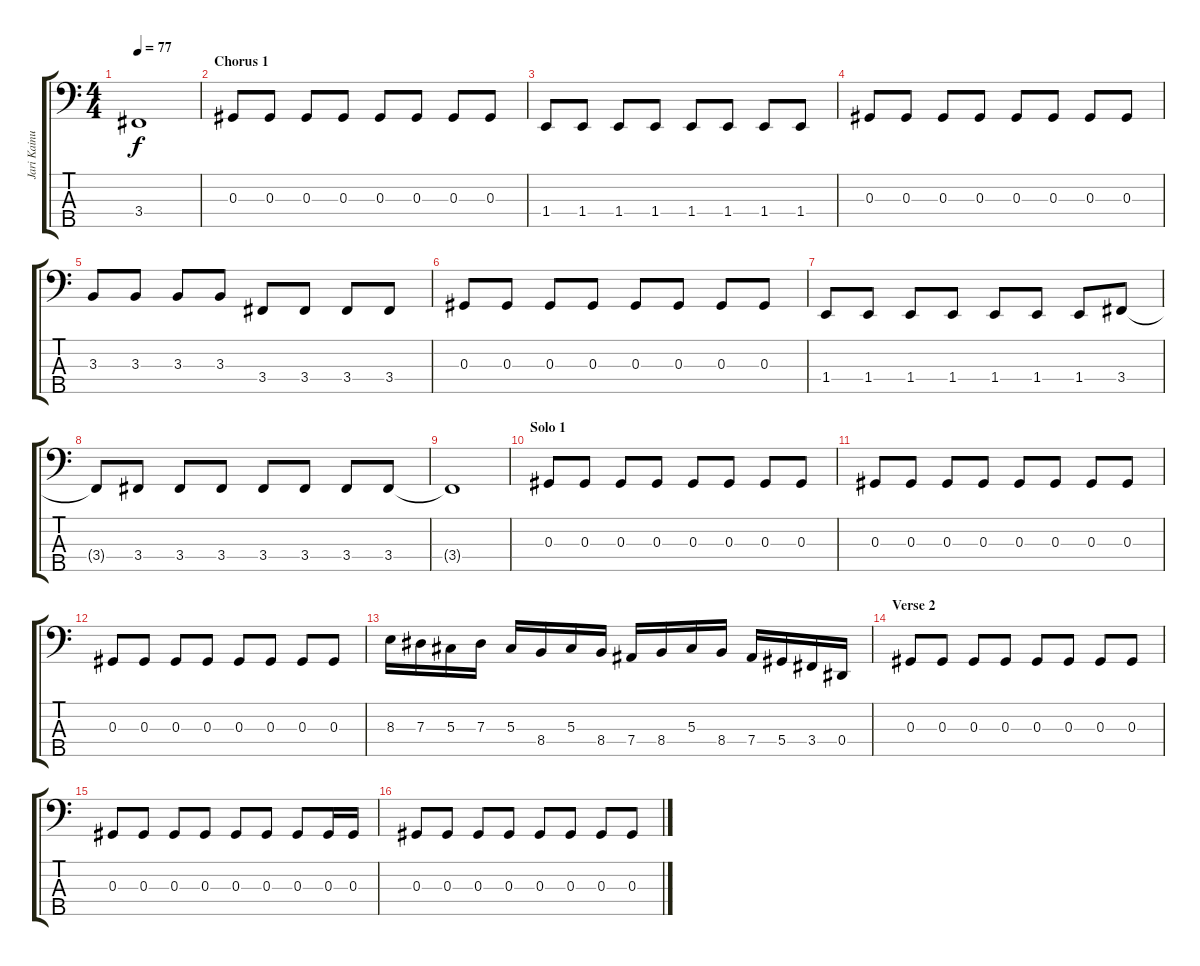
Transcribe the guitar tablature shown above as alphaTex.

\track ("Jari Kainulainen" "Jari Kainu") {instrument electricbassfinger}
\staff {score tabs}
\tuning (Gb2 Db2 Ab1 Eb1 Bb0) {hide}
\ts (4 4)
\tempo 77
\clef f4
\ks c
3.4.1{dy f} |
\section ("" "Chorus 1")
0.3.8 0.3.8 0.3.8 0.3.8 0.3.8 0.3.8 0.3.8 0.3.8 |
1.4.8 1.4.8 1.4.8 1.4.8 1.4.8 1.4.8 1.4.8 1.4.8 |
0.3.8 0.3.8 0.3.8 0.3.8 0.3.8 0.3.8 0.3.8 0.3.8 |
3.3.8 3.3.8 3.3.8 3.3.8 3.4.8 3.4.8 3.4.8 3.4.8 |
0.3.8 0.3.8 0.3.8 0.3.8 0.3.8 0.3.8 0.3.8 0.3.8 |
1.4.8 1.4.8 1.4.8 1.4.8 1.4.8 1.4.8 1.4.8 3.4.8 |
3.4{t}.8 3.4.8 3.4.8 3.4.8 3.4.8 3.4.8 3.4.8 3.4.8 |
3.4{t}.1 |
\section ("" "Solo 1")
0.3.8 0.3.8 0.3.8 0.3.8 0.3.8 0.3.8 0.3.8 0.3.8 |
0.3.8 0.3.8 0.3.8 0.3.8 0.3.8 0.3.8 0.3.8 0.3.8 |
0.3.8 0.3.8 0.3.8 0.3.8 0.3.8 0.3.8 0.3.8 0.3.8 |
8.3.16 7.3.16 5.3.16 7.3.16 5.3.16 8.4.16 5.3.16 8.4.16 7.4.16 8.4.16 5.3.16 8.4.16 7.4.16 5.4.16 3.4.16 0.4.16 |
\section ("" "Verse 2")
0.3.8 0.3.8 0.3.8 0.3.8 0.3.8 0.3.8 0.3.8 0.3.8 |
0.3.8 0.3.8 0.3.8 0.3.8 0.3.8 0.3.8 0.3.8 0.3.16 0.3.16 |
0.3.8 0.3.8 0.3.8 0.3.8 0.3.8 0.3.8 0.3.8 0.3.8
